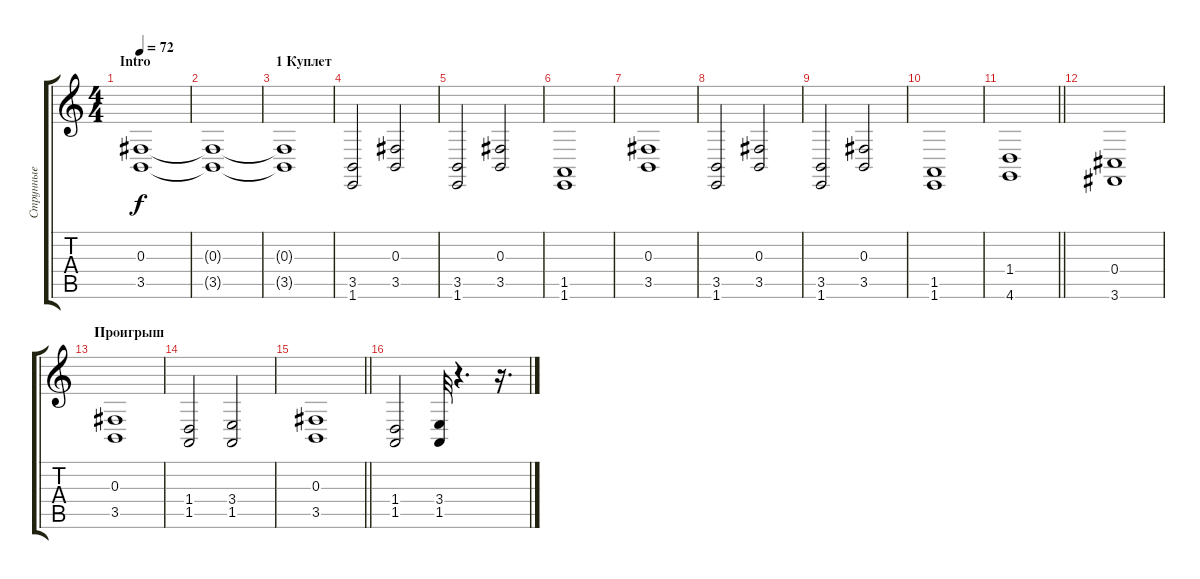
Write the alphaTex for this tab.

\track ("Струнные" "Струнные") {instrument synthstrings1}
\staff {score tabs}
\tuning (Eb4 Bb3 Gb3 Db3 Ab2 Eb2) {hide}
\ts (4 4)
\section ("" "Intro")
\tempo 72
\clef g2
\ks c
(0.3 3.5).1{dy f volume 10 instrument synthstrings1} |
(0.3{t} 3.5{t}).1 |
\section ("" "1 Куплет")
(0.3{t} 3.5{t}).1 |
(3.5 1.6).2 (0.3 3.5).2 |
(3.5 1.6).2 (0.3 3.5).2 |
(1.5 1.6).1 |
(0.3 3.5).1 |
(3.5 1.6).2 (0.3 3.5).2 |
(3.5 1.6).2 (0.3 3.5).2 |
(1.5 1.6).1 |
\barLineRight lightlight
(1.4 4.6).1 |
(0.4 3.6).1 |
\section ("" "Проигрыш")
(0.3 3.5).1 |
(1.4 1.5).2 (3.4 1.5).2 |
\barLineRight lightlight
(0.3 3.5).1 |
(1.4 1.5).2 (3.4 1.5).32 r.4{d} r.16{d}
